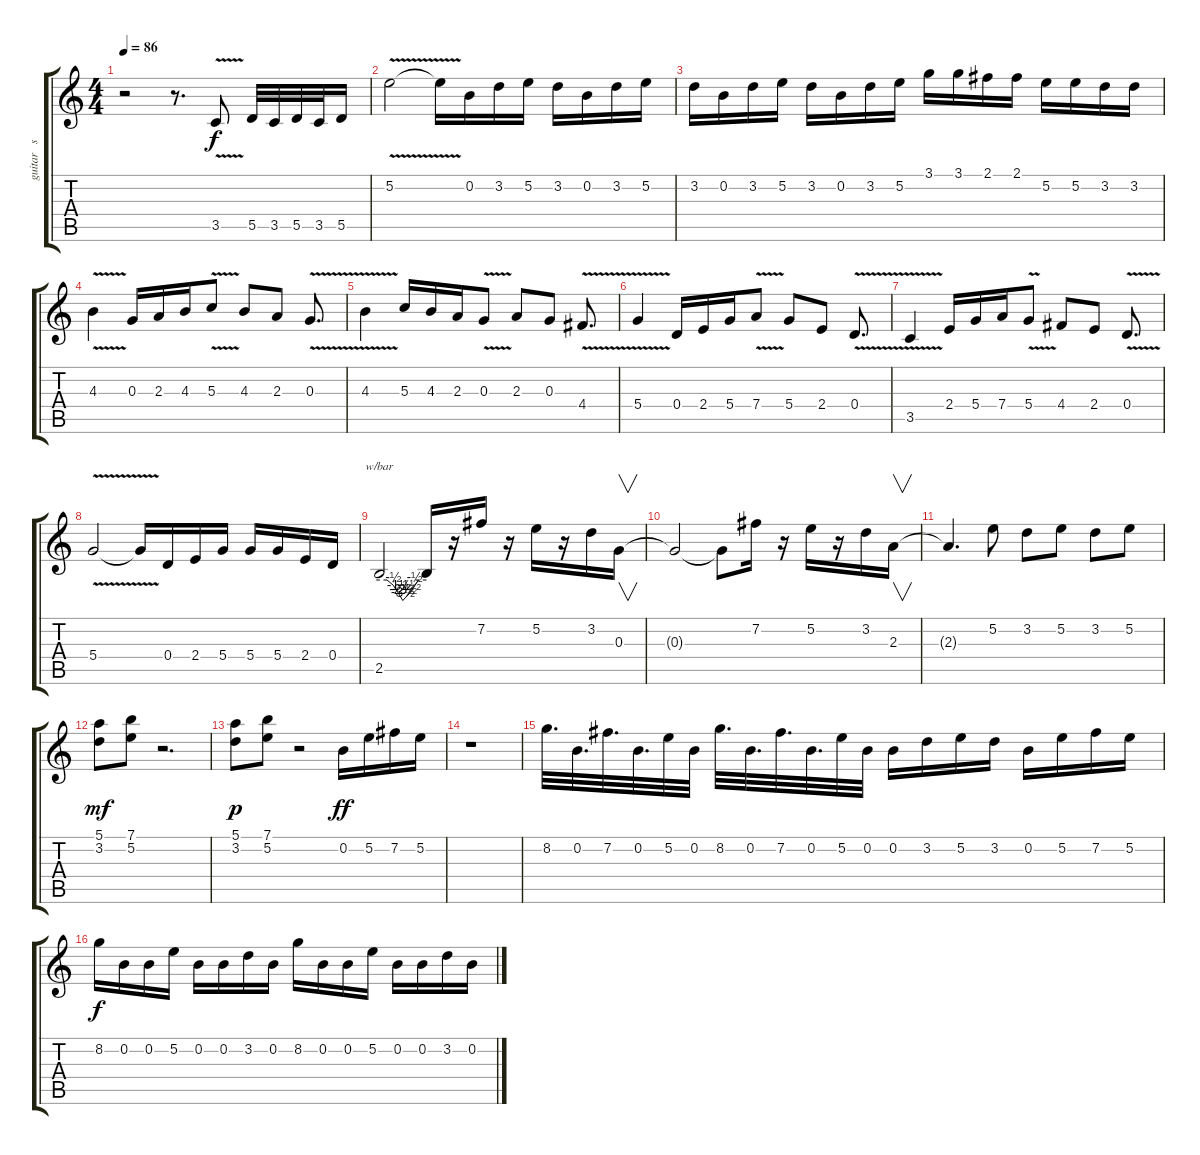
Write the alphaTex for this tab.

\track ("guitar   solo   two" "guitar   s") {instrument overdrivenguitar}
\staff {score tabs}
\tuning (E4 B3 G3 D3 A2 E2) {hide}
\ts (4 4)
\tempo 86
\clef g2
\ks c
r.2{dy f} r.8{d} 3.5{v}.8 5.5.32 3.5.32 5.5.32 3.5.32 5.5.16 |
5.2{v}.2 5.2{t}.16 0.2.16 3.2.16 5.2.16 3.2.16 0.2.16 3.2.16 5.2.16 |
3.2.16 0.2.16 3.2.16 5.2.16 3.2.16 0.2.16 3.2.16 5.2.16 3.1.16 3.1.16 2.1.16 2.1.16 5.2.16 5.2.16 3.2.16 3.2.16 |
4.3{v}.4 0.3.16 2.3.16 4.3.16 5.3{v}.8 4.3.8 2.3.8 0.3{v}.8{d} |
4.3{v}.4 5.3.16 4.3.16 2.3.16 0.3{v}.8 2.3.8 0.3.8 4.4{v}.8{d} |
5.4{v}.4 0.4.16 2.4.16 5.4.16 7.4{v}.8 5.4.8 2.4.8 0.4{v}.8{d} |
3.5{v}.4 2.4.16 5.4.16 7.4.16 5.4{v}.8 4.4.8 2.4.8 0.4{v}.8{d} |
5.4{v}.2 5.4{t}.16 0.4.16 2.4.16 5.4.16 5.4.16 5.4.16 2.4.16 0.4.16 |
2.5.2{tbe (custom default 0 0 10 0 18 -2 25 -6 28 -10 30 -14 33 -10 38 -6 45 -2 50 0 60 0)} 2.5{t}.16 r.16 7.2.16 r.16 5.2.16 r.16 3.2.16 0.3.16{v} |
0.3{t}.2 0.3{t}.8 7.2.16 r.16 5.2.16 r.16 3.2.16 2.3.16{v} |
2.3{t}.4{d} 5.2.8 3.2.8 5.2.8 3.2.8 5.2.8 |
(5.1 3.2).8{dy mf} (7.1 5.2).8 r.2{d} |
(5.1 3.2).8{dy p} (7.1 5.2).8 r.2 0.2.16{dy ff} 5.2.16 7.2.16 5.2.16 |
r.1 |
8.2.32{d} 0.2.32{d} 7.2.32{d} 0.2.32{d} 5.2.32 0.2.32 8.2.32{d} 0.2.32{d} 7.2.32{d} 0.2.32{d} 5.2.32 0.2.32 0.2.16 3.2.16 5.2.16 3.2.16 0.2.16 5.2.16 7.2.16 5.2.16 |
8.2.16{dy f} 0.2.16 0.2.16 5.2.16 0.2.16 0.2.16 3.2.16 0.2.16 8.2.16 0.2.16 0.2.16 5.2.16 0.2.16 0.2.16 3.2.16 0.2.16
